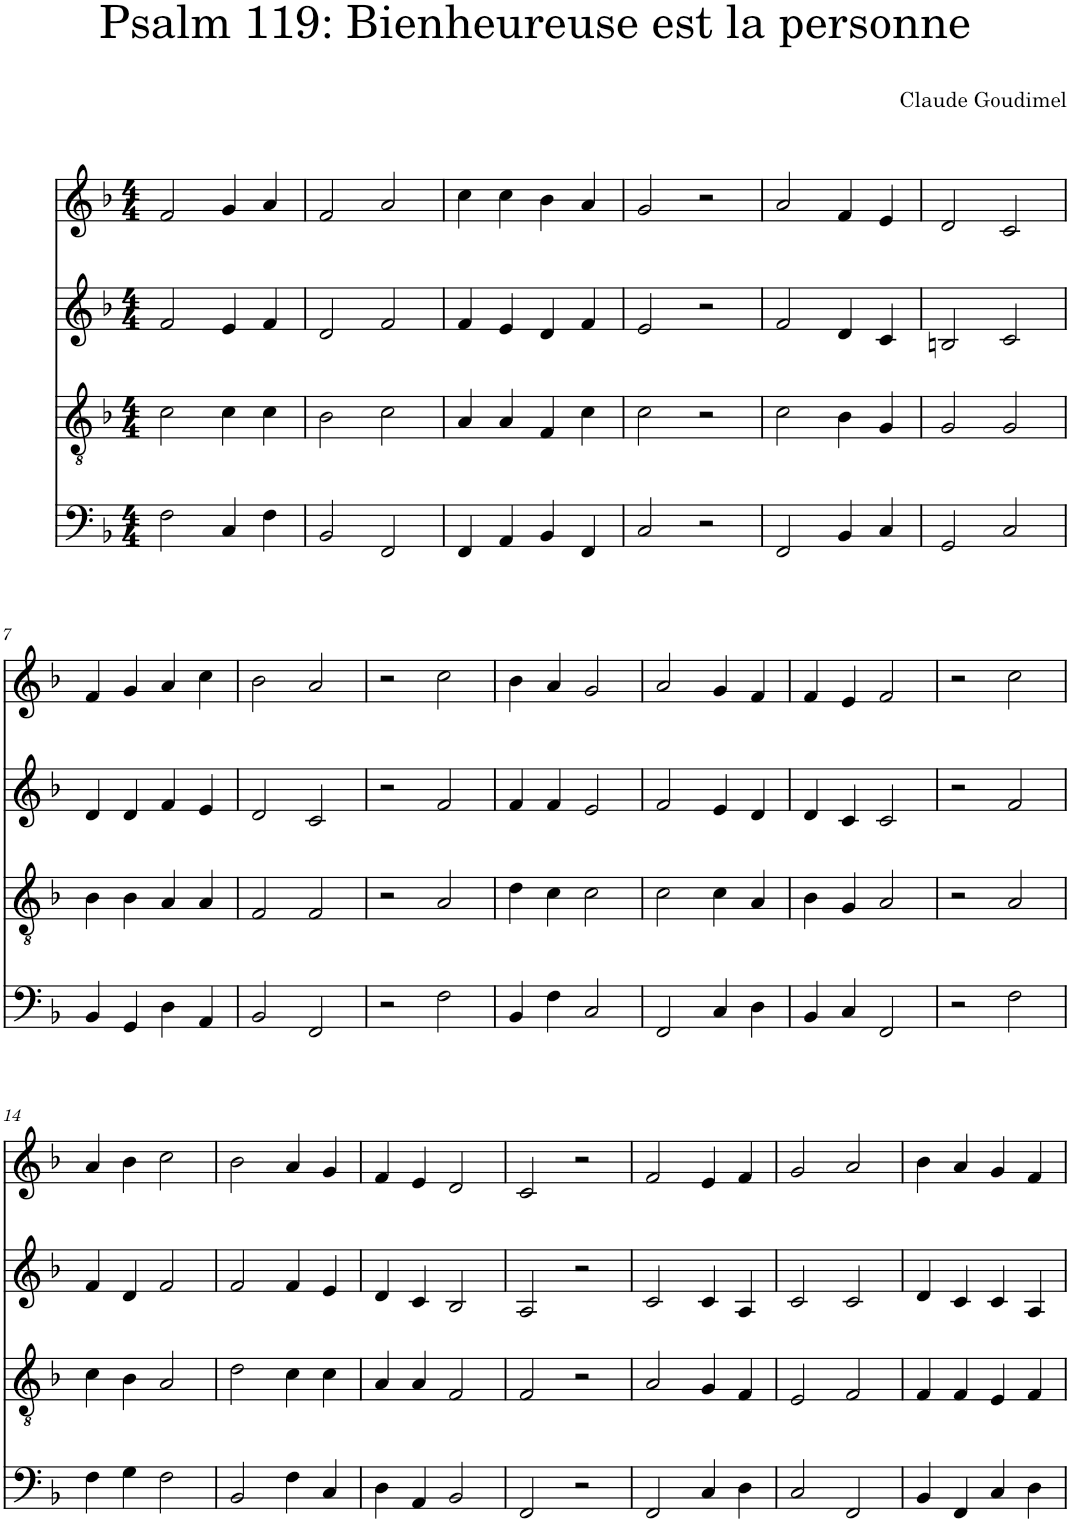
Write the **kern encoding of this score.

**kern	**kern	**kern	**kern
*part4	*part3	*part2	*part1
*staff4	*staff3	*staff2	*staff1
*I"Piano	*I"Piano	*I"Piano	*I"Piano
*I'Pno	*I'Pno	*I'Pno	*I'Pno
*clefF4	*clefGv2	*clefG2	*clefG2
*k[b-]	*k[b-]	*k[b-]	*k[b-]
*M4/4	*M4/4	*M4/4	*M4/4
=1	=1	=1	=1
2F\	2c\	2f/	2f/
4C/	4c\	4e/	4g/
4F\	4c\	4f/	4a/
=2	=2	=2	=2
2BB-/	2B-\	2d/	2f/
2FF/	2c\	2f/	2a/
=3	=3	=3	=3
4FF/	4A/	4f/	4cc\
4AA/	4A/	4e/	4cc\
4BB-/	4F/	4d/	4b-\
4FF/	4c\	4f/	4a/
=4	=4	=4	=4
2C/	2c\	2e/	2g/
2r	2r	2r	2r
=5	=5	=5	=5
2FF/	2c\	2f/	2a/
4BB-/	4B-\	4d/	4f/
4C/	4G/	4c/	4e/
=6	=6	=6	=6
2GG/	2G/	2Bn/	2d/
2C/	2G/	2c/	2c/
!!LO:LB:g=z
=7	=7	=7	=7
4BB-/	4B-\	4d/	4f/
4GG/	4B-\	4d/	4g/
4D\	4A/	4f/	4a/
4AA/	4A/	4e/	4cc\
=8	=8	=8	=8
2BB-/	2F/	2d/	2b-\
2FF/	2F/	2c/	2a/
=9	=9	=9	=9
2r	2r	2r	2r
2F\	2A/	2f/	2cc\
=10	=10	=10	=10
4BB-/	4d\	4f/	4b-\
4F\	4c\	4f/	4a/
2C/	2c\	2e/	2g/
=11	=11	=11	=11
2FF/	2c\	2f/	2a/
4C/	4c\	4e/	4g/
4D\	4A/	4d/	4f/
=12	=12	=12	=12
4BB-/	4B-\	4d/	4f/
4C/	4G/	4c/	4e/
2FF/	2A/	2c/	2f/
=13	=13	=13	=13
2r	2r	2r	2r
2F\	2A/	2f/	2cc\
!!LO:LB:g=z
=14	=14	=14	=14
4F\	4c\	4f/	4a/
4G\	4B-\	4d/	4b-\
2F\	2A/	2f/	2cc\
=15	=15	=15	=15
2BB-/	2d\	2f/	2b-\
4F\	4c\	4f/	4a/
4C/	4c\	4e/	4g/
=16	=16	=16	=16
4D\	4A/	4d/	4f/
4AA/	4A/	4c/	4e/
2BB-/	2F/	2B-/	2d/
=17	=17	=17	=17
2FF/	2F/	2A/	2c/
2r	2r	2r	2r
=18	=18	=18	=18
2FF/	2A/	2c/	2f/
4C/	4G/	4c/	4e/
4D\	4F/	4A/	4f/
=19	=19	=19	=19
2C/	2E/	2c/	2g/
2FF/	2F/	2c/	2a/
=20	=20	=20	=20
4BB-/	4F/	4d/	4b-\
4FF/	4F/	4c/	4a/
4C/	4E/	4c/	4g/
4D\	4F/	4A/	4f/
=	=	=	=
*-	*-	*-	*-
